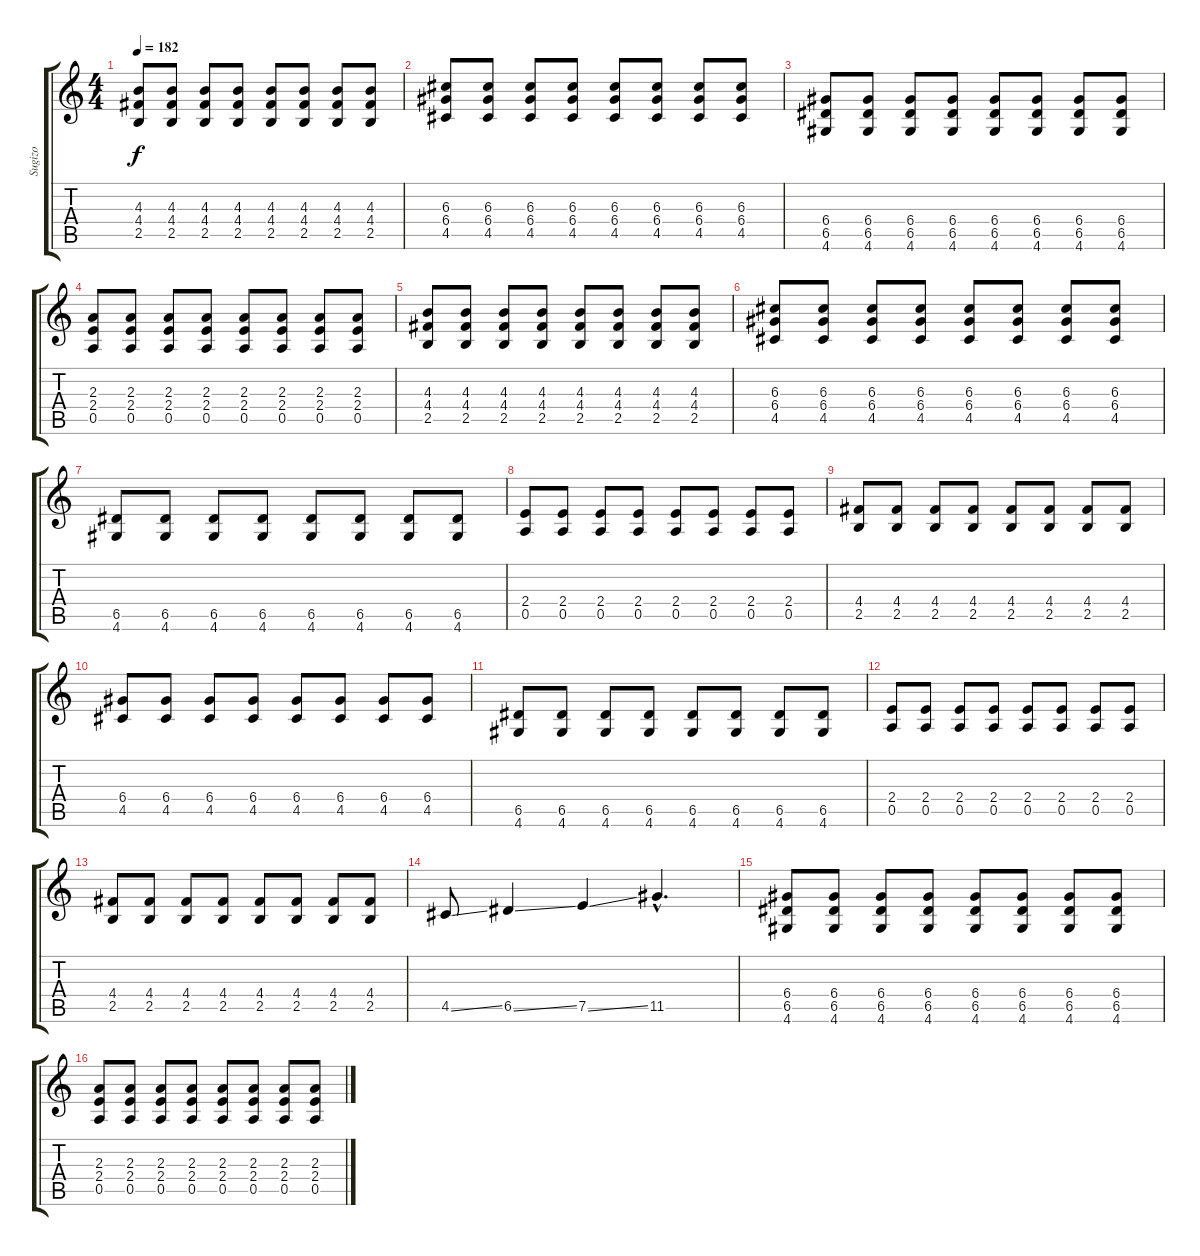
\track ("Sugizo" "Sugizo") {instrument distortionguitar}
\staff {score tabs}
\tuning (E4 B3 G3 D3 A2 E2) {hide}
\ts (4 4)
\tempo 182
\clef g2
\ks c
(4.3 4.4 2.5).8{dy f} (4.3 4.4 2.5).8 (4.3 4.4 2.5).8 (4.3 4.4 2.5).8 (4.3 4.4 2.5).8 (4.3 4.4 2.5).8 (4.3 4.4 2.5).8 (4.3 4.4 2.5).8 |
(6.3 6.4 4.5).8 (6.3 6.4 4.5).8 (6.3 6.4 4.5).8 (6.3 6.4 4.5).8 (6.3 6.4 4.5).8 (6.3 6.4 4.5).8 (6.3 6.4 4.5).8 (6.3 6.4 4.5).8 |
(6.4 6.5 4.6).8 (6.4 6.5 4.6).8 (6.4 6.5 4.6).8 (6.4 6.5 4.6).8 (6.4 6.5 4.6).8 (6.4 6.5 4.6).8 (6.4 6.5 4.6).8 (6.4 6.5 4.6).8 |
(2.3 2.4 0.5).8 (2.3 2.4 0.5).8 (2.3 2.4 0.5).8 (2.3 2.4 0.5).8 (2.3 2.4 0.5).8 (2.3 2.4 0.5).8 (2.3 2.4 0.5).8 (2.3 2.4 0.5).8 |
(4.3 4.4 2.5).8 (4.3 4.4 2.5).8 (4.3 4.4 2.5).8 (4.3 4.4 2.5).8 (4.3 4.4 2.5).8 (4.3 4.4 2.5).8 (4.3 4.4 2.5).8 (4.3 4.4 2.5).8 |
(6.3 6.4 4.5).8 (6.3 6.4 4.5).8 (6.3 6.4 4.5).8 (6.3 6.4 4.5).8 (6.3 6.4 4.5).8 (6.3 6.4 4.5).8 (6.3 6.4 4.5).8 (6.3 6.4 4.5).8 |
(6.5 4.6).8 (6.5 4.6).8 (6.5 4.6).8 (6.5 4.6).8 (6.5 4.6).8 (6.5 4.6).8 (6.5 4.6).8 (6.5 4.6).8 |
(2.4 0.5).8 (2.4 0.5).8 (2.4 0.5).8 (2.4 0.5).8 (2.4 0.5).8 (2.4 0.5).8 (2.4 0.5).8 (2.4 0.5).8 |
(4.4 2.5).8 (4.4 2.5).8 (4.4 2.5).8 (4.4 2.5).8 (4.4 2.5).8 (4.4 2.5).8 (4.4 2.5).8 (4.4 2.5).8 |
(6.4 4.5).8 (6.4 4.5).8 (6.4 4.5).8 (6.4 4.5).8 (6.4 4.5).8 (6.4 4.5).8 (6.4 4.5).8 (6.4 4.5).8 |
(6.5 4.6).8 (6.5 4.6).8 (6.5 4.6).8 (6.5 4.6).8 (6.5 4.6).8 (6.5 4.6).8 (6.5 4.6).8 (6.5 4.6).8 |
(2.4 0.5).8 (2.4 0.5).8 (2.4 0.5).8 (2.4 0.5).8 (2.4 0.5).8 (2.4 0.5).8 (2.4 0.5).8 (2.4 0.5).8 |
(4.4 2.5).8 (4.4 2.5).8 (4.4 2.5).8 (4.4 2.5).8 (4.4 2.5).8 (4.4 2.5).8 (4.4 2.5).8 (4.4 2.5).8 |
4.5{ss}.8 6.5{ss}.4 7.5{ss}.4 11.5{hac}.4{d} |
(6.4 6.5 4.6).8 (6.4 6.5 4.6).8 (6.4 6.5 4.6).8 (6.4 6.5 4.6).8 (6.4 6.5 4.6).8 (6.4 6.5 4.6).8 (6.4 6.5 4.6).8 (6.4 6.5 4.6).8 |
(2.3 2.4 0.5).8 (2.3 2.4 0.5).8 (2.3 2.4 0.5).8 (2.3 2.4 0.5).8 (2.3 2.4 0.5).8 (2.3 2.4 0.5).8 (2.3 2.4 0.5).8 (2.3 2.4 0.5).8
